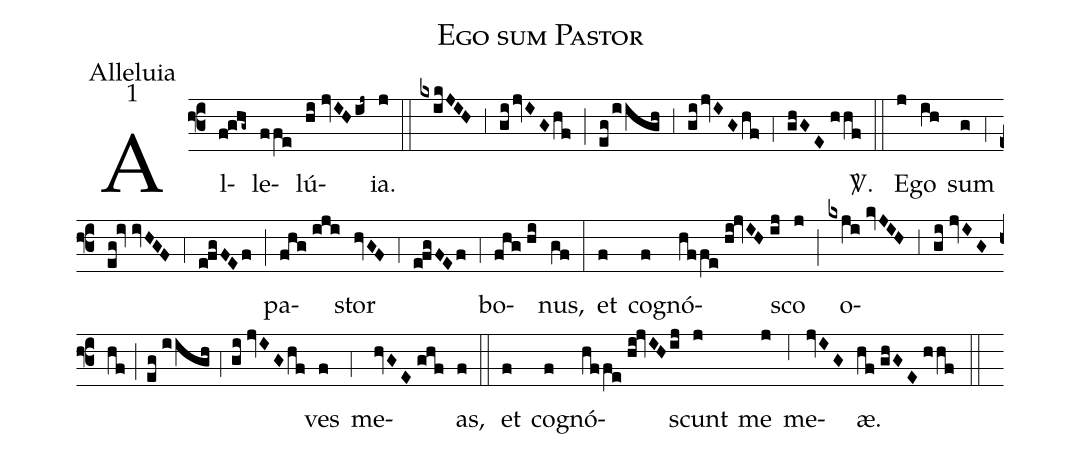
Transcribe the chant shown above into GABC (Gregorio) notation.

name:Ego sum Pastor;
office-part:Alleluia;
mode:1;
%%
(f3) Al(f!ghg~)le(ffe)lú(hi//jvIH/ij~)ia.(j) (::) (kxikJIH) (;3) (gi/jvIG/hf) (;) (eg/iigh) (;3) (gi/jvIG/hf) (;4) (ghGE//hhf) <sp>V/</sp>.(::) E(j)go(ih) sum(g) (;4) (eg!iv//ivHGF) (;4) (e!fgFEf) (;) pa(fhg//iji)stor(hvGF) (;4) (e!fgFEf) (;4) bo(fhg//hi)nus,(gf) (:) et(f) co(f)gnó(hffe//hi!jvIH//ij)sco(j) (;) o(kxji//kvJIH;3gi//jvIG/hf;eg//iigh;4gi//jvIG/hf)ves(f) (;4) me(hvGE//ghf)as,(f) (::) et(f) co(f)gnó(hffe//hi!jvIH/ij)scunt(j) me(j) (;6) me(jvIG)æ.(hf//ghGE//hhf) (::)
